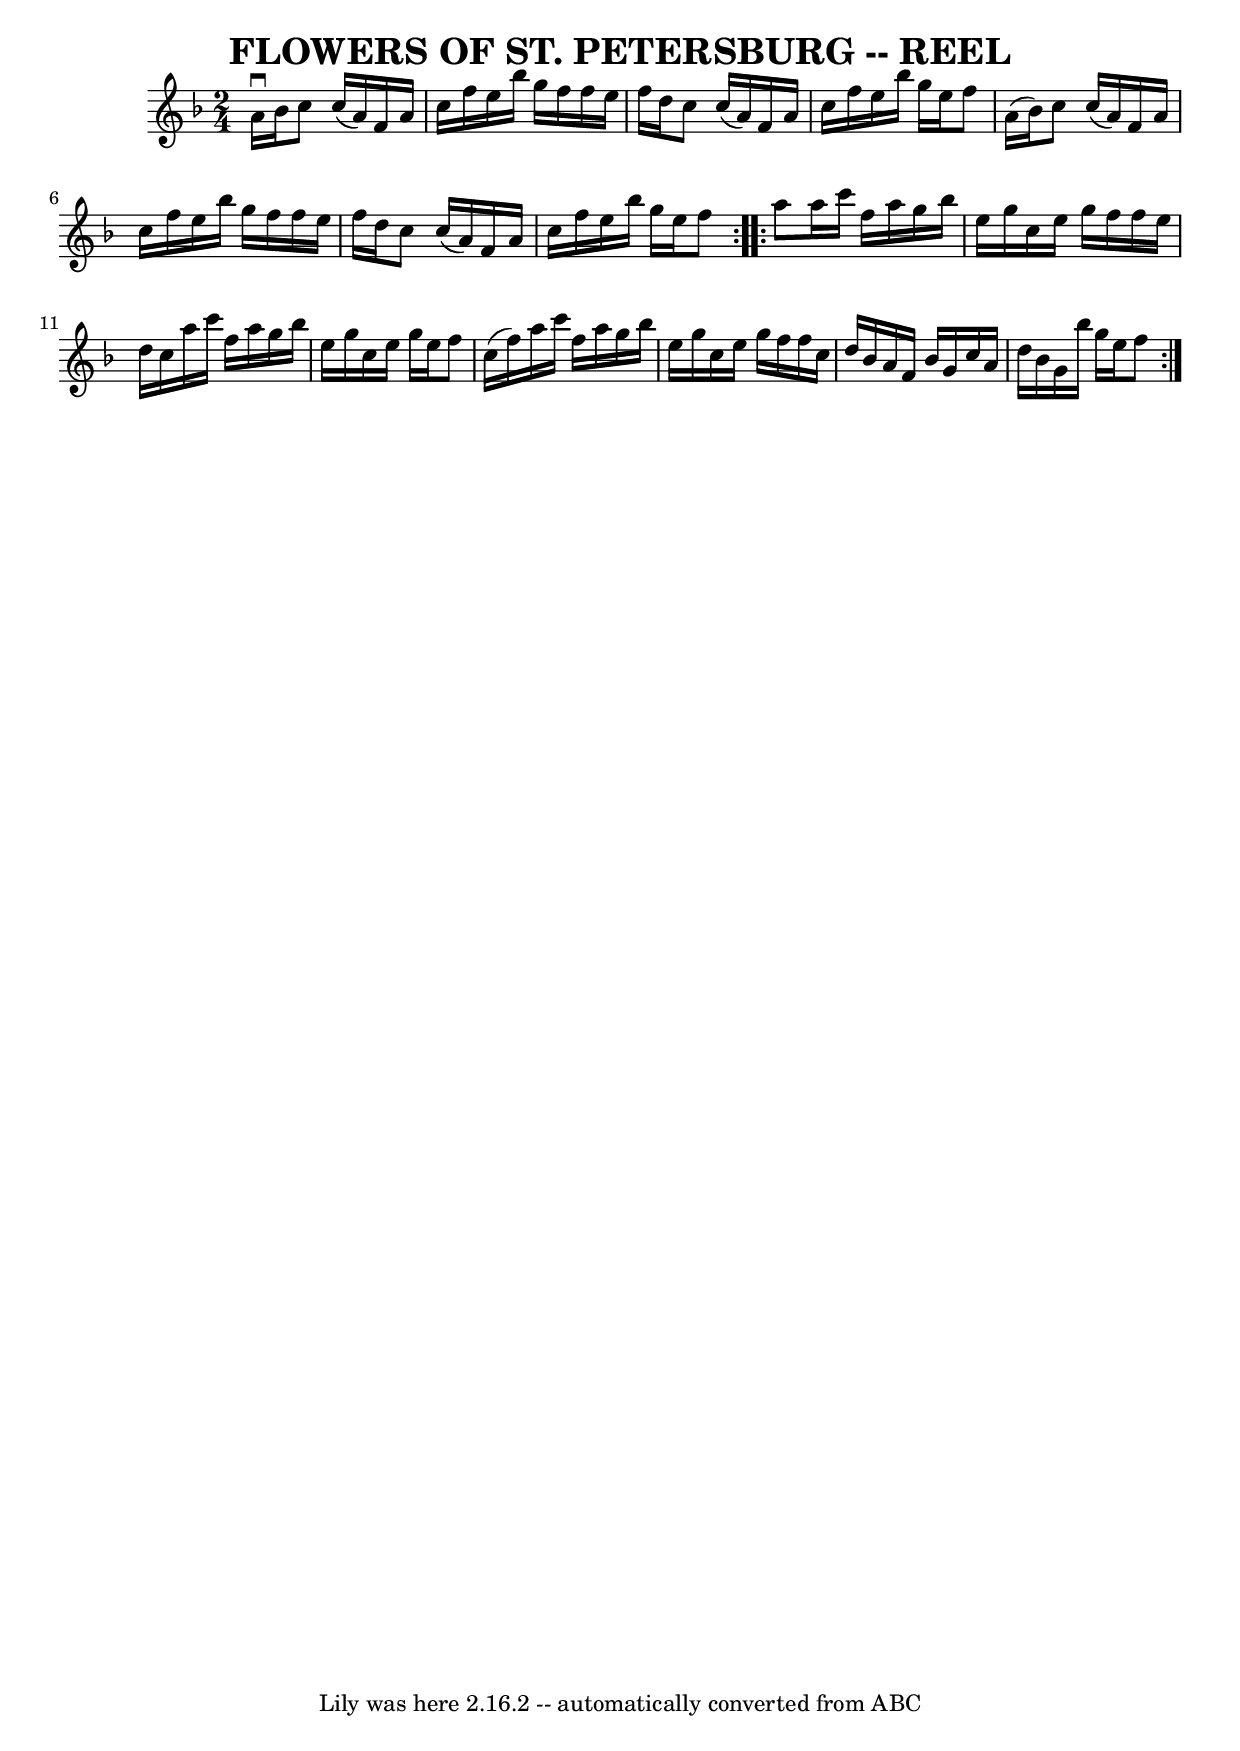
\version "2.16.2"
\include "Mammoth.ily"
\header {
  %% book = "Ryan's Mammoth Collection of Fiddle Tunes"
  crossRefNumber = "1"
  footnotes = ""
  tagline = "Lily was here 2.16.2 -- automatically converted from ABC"
  title = "FLOWERS OF ST. PETERSBURG -- REEL"

}
voicedefault =  {



  \repeat volta 2 {

    \time 2/4 
    \key f \major
    a'16^\downbow bes'16        |
    c''8    
    c''16 (a'16) f'16 a'16 c''16 f''16    |
    e''16    
    bes''16 g''16 f''16 f''16 e''16 f''16 d''16    |
    
    c''8 c''16 (a'16) f'16 a'16 c''16 f''16    |
    e''16 
    bes''16 g''16 e''16 f''8 a'16 (bes'16)   |
    
    |
    c''8 c''16 (a'16) f'16 a'16 c''16 f''16    
    |
    e''16 bes''16 g''16 f''16 f''16 e''16 f''16    
    d''16    |
    c''8 c''16 (a'16) f'16 a'16 c''16 f''16 
    |
    e''16 bes''16 g''16 e''16 f''8    
  }     

  \repeat volta 2 {
    a''8        |
    a''16 c'''16 f''16 a''16    
    g''16 bes''16 e''16 g''16    |
    c''16 e''16 g''16    
    f''16 f''16 e''16 d''16 c''16    |
    a''16 c'''16    
    f''16 a''16 g''16 bes''16 e''16 g''16    |
    c''16    
    e''16 g''16 e''16 f''8 c''16 (f''16)   |
    |
    
    a''16 c'''16 f''16 a''16 g''16 bes''16 e''16 g''16    
    |
    c''16 e''16 g''16 f''16 f''16 c''16 d''16    
    bes'16    |
    a'16 f'16 bes'16 g'16 c''16 a'16 d''16   
    bes'16    |
    g'16 bes''16 g''16 e''16 f''8    
  }   

}

\score{
  <<

    \context Staff="default"
    {
      \voicedefault 
      
    }

  >>
  \layout {
    
  }
  \midi {
  }

}
